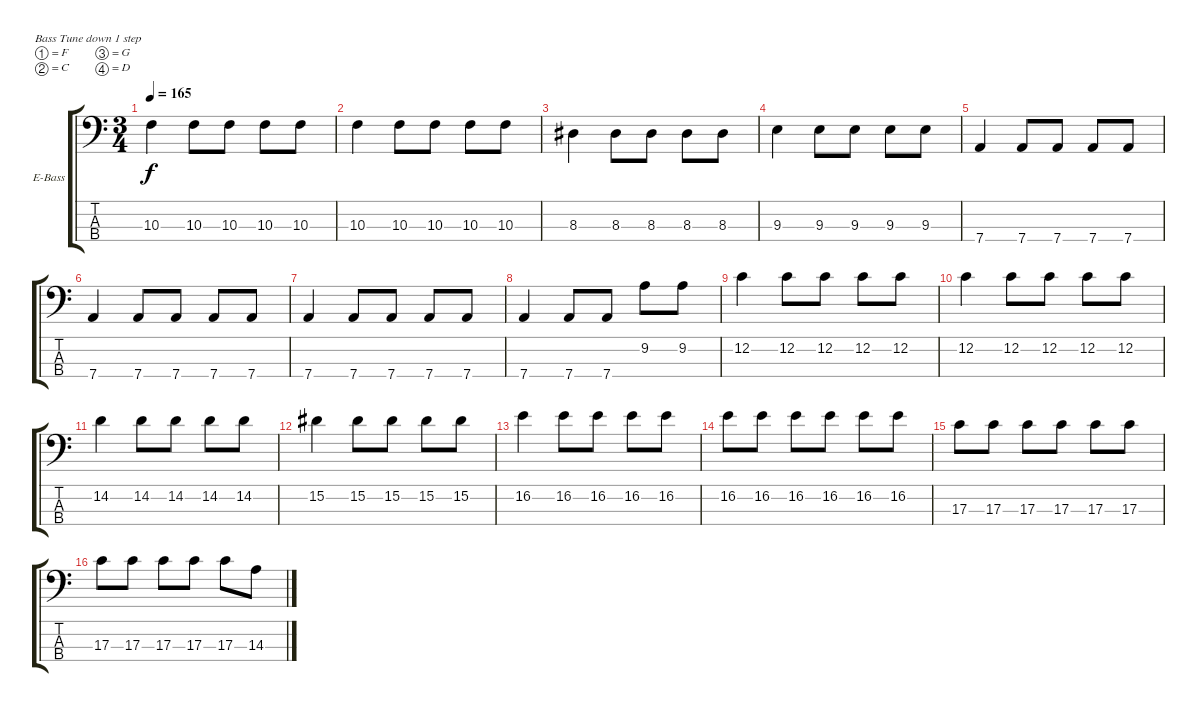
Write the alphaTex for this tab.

\bracketExtendMode groupsimilarinstruments
\firstSystemTrackNameOrientation horizontal
\otherSystemsTrackNameOrientation horizontal
\track ("Electric Bass" "E-Bass") {instrument electricbassfinger}
\staff {score tabs}
\tuning (F2 C2 G1 D1)
\ts (3 4)
\tempo 165
\clef f4
\ks c
10.3.4{dy f} 10.3.8 10.3.8 10.3.8 10.3.8 |
10.3.4 10.3.8 10.3.8 10.3.8 10.3.8 |
8.3.4 8.3.8 8.3.8 8.3.8 8.3.8 |
9.3.4 9.3.8 9.3.8 9.3.8 9.3.8 |
7.4.4 7.4.8 7.4.8 7.4.8 7.4.8 |
7.4.4 7.4.8 7.4.8 7.4.8 7.4.8 |
7.4.4 7.4.8 7.4.8 7.4.8 7.4.8 |
7.4.4 7.4.8 7.4.8 9.2.8 9.2.8 |
12.2.4 12.2.8 12.2.8 12.2.8 12.2.8 |
12.2.4 12.2.8 12.2.8 12.2.8 12.2.8 |
14.2.4 14.2.8 14.2.8 14.2.8 14.2.8 |
15.2.4 15.2.8 15.2.8 15.2.8 15.2.8 |
16.2.4 16.2.8 16.2.8 16.2.8 16.2.8 |
16.2.8 16.2.8 16.2.8 16.2.8 16.2.8 16.2.8 |
17.3.8 17.3.8 17.3.8 17.3.8 17.3.8 17.3.8 |
17.3.8 17.3.8 17.3.8 17.3.8 17.3.8 14.3.8
